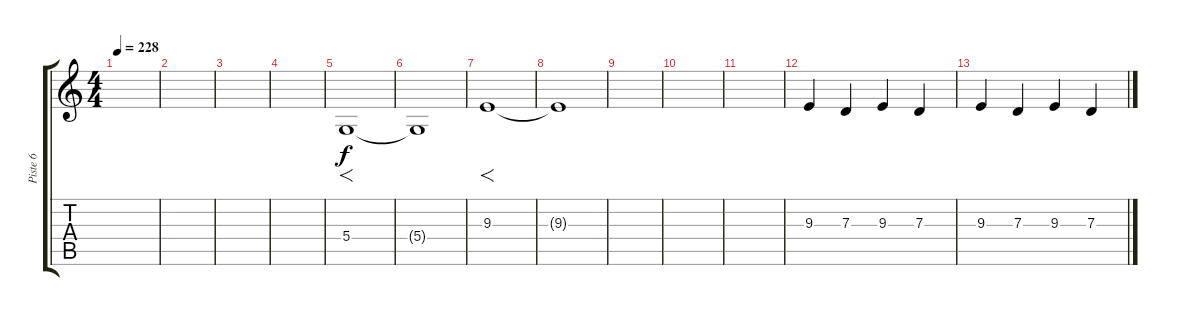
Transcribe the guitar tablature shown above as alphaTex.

\track ("Piste 6" "Piste 6") {instrument stringensemble1}
\staff {score tabs}
\tuning (E4 B3 G3 D3 A2 E2) {hide}
\ts (4 4)
\tempo 228
\clef g2
\ks c
|
|
|
|
5.4.1{f} |
5.4{t}.1 |
9.3.1{f} |
9.3{t}.1 |
|
|
|
9.3.4 7.3.4 9.3.4 7.3.4 |
9.3.4 7.3.4 9.3.4 7.3.4
